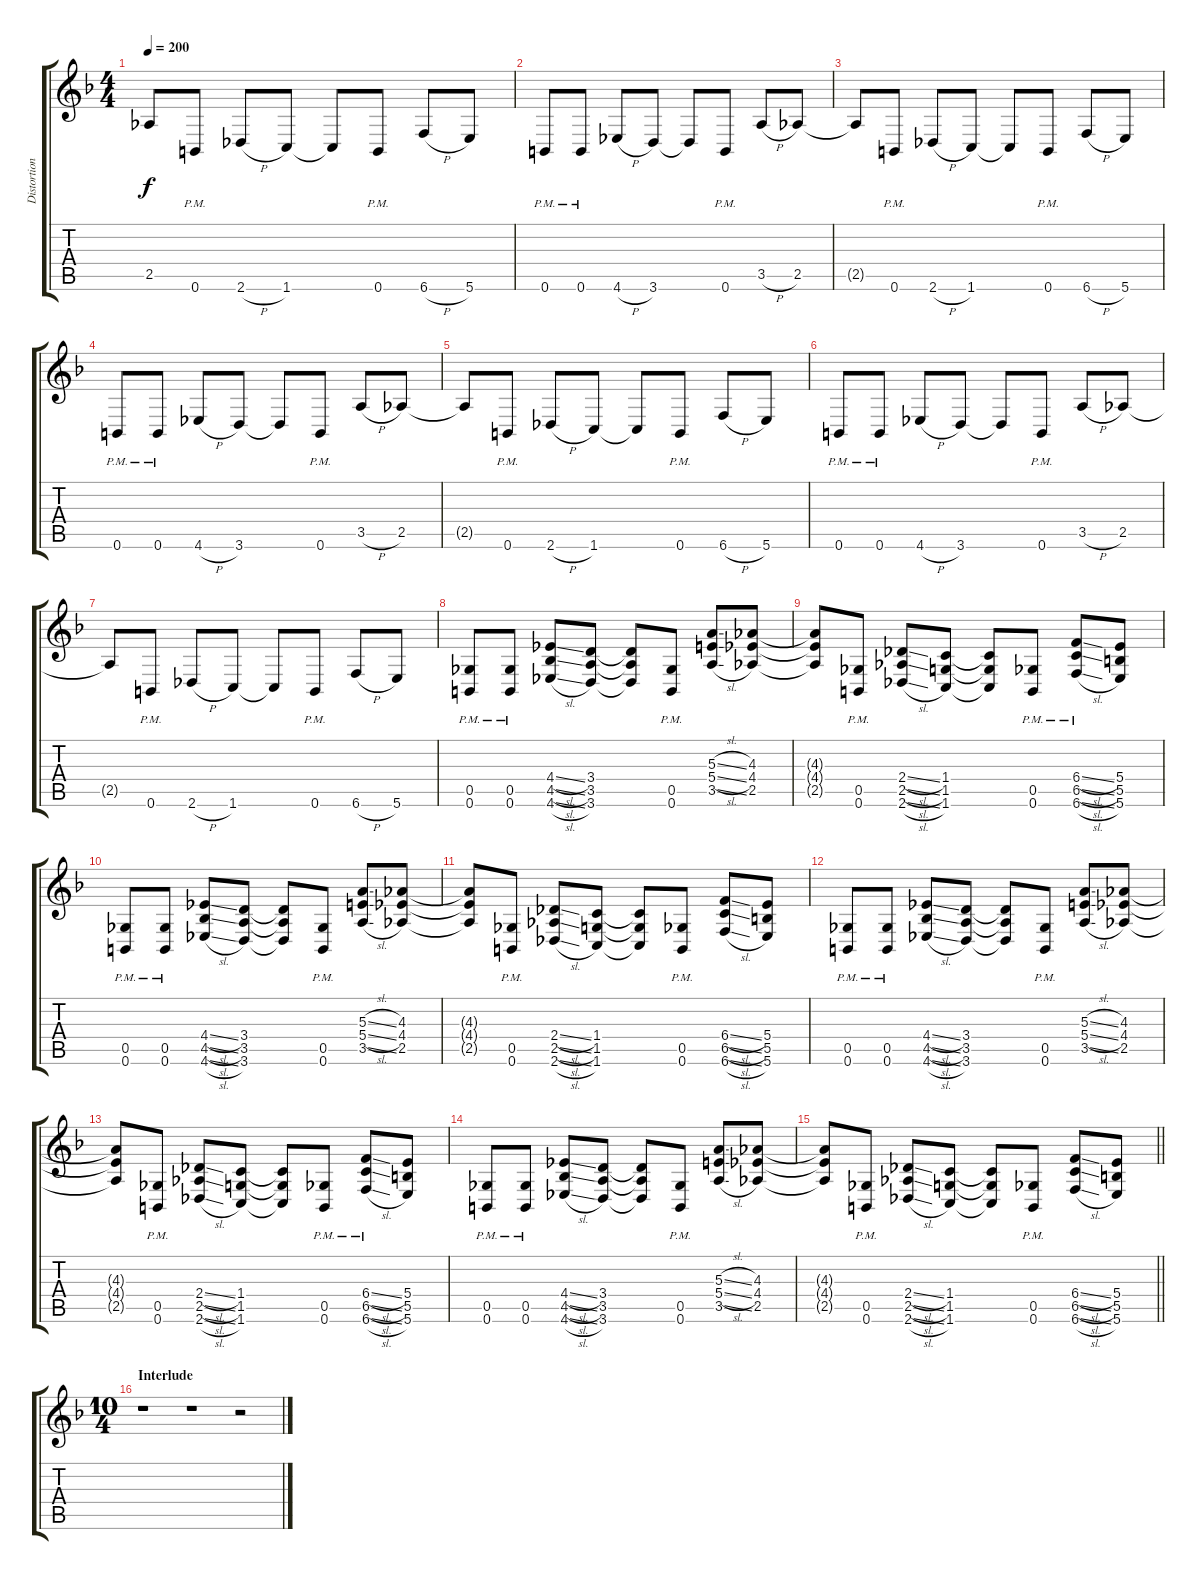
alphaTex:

\track ("Distortion guitar" "Distortion") {instrument distortionguitar}
\staff {score tabs}
\tuning (Db4 Ab3 E3 B2 Gb2 B1) {hide}
\ts (4 4)
\tempo 200
\clef g2
\ks f
2.5{t}.8{dy f} 0.6{pm}.8 2.6{h}.8 1.6.8 1.6{t}.8 0.6{pm}.8 6.6{h}.8 5.6.8 |
0.6{pm}.8 0.6{pm}.8 4.6{h}.8 3.6.8 3.6{t}.8 0.6{pm}.8 3.5{h}.8 2.5.8 |
2.5{t}.8 0.6{pm}.8 2.6{h}.8 1.6.8 1.6{t}.8 0.6{pm}.8 6.6{h}.8 5.6.8 |
0.6{pm}.8 0.6{pm}.8 4.6{h}.8 3.6.8 3.6{t}.8 0.6{pm}.8 3.5{h}.8 2.5.8 |
2.5{t}.8 0.6{pm}.8 2.6{h}.8 1.6.8 1.6{t}.8 0.6{pm}.8 6.6{h}.8 5.6.8 |
0.6{pm}.8 0.6{pm}.8 4.6{h}.8 3.6.8 3.6{t}.8 0.6{pm}.8 3.5{h}.8 2.5.8 |
2.5{t}.8 0.6{pm}.8 2.6{h}.8 1.6.8 1.6{t}.8 0.6{pm}.8 6.6{h}.8 5.6.8 |
(0.5{pm} 0.6{pm}).8 (0.5{pm} 0.6{pm}).8 (4.4{sl} 4.5{sl} 4.6{sl}).8 (3.4 3.5 3.6).8 (3.4{t} 3.5{t} 3.6{t}).8 (0.5{pm} 0.6{pm}).8 (5.3{sl} 5.4{sl} 3.5{sl}).8 (4.3 4.4 2.5).8 |
(4.3{t} 4.4{t} 2.5{t}).8 (0.5{pm} 0.6{pm}).8 (2.4{sl} 2.5{sl} 2.6{sl}).8 (1.4 1.5 1.6).8 (1.4{t} 1.5{t} 1.6{t}).8 (0.5{pm} 0.6{pm}).8 (6.4{sl pm} 6.5{sl pm} 6.6{sl pm}).8 (5.4 5.5 5.6).8 |
(0.5{pm} 0.6{pm}).8 (0.5{pm} 0.6{pm}).8 (4.4{sl} 4.5{sl} 4.6{sl}).8 (3.4 3.5 3.6).8 (3.4{t} 3.5{t} 3.6{t}).8 (0.5{pm} 0.6{pm}).8 (5.3{sl} 5.4{sl} 3.5{sl}).8 (4.3 4.4 2.5).8 |
(4.3{t} 4.4{t} 2.5{t}).8 (0.5{pm} 0.6{pm}).8 (2.4{sl} 2.5{sl} 2.6{sl}).8 (1.4 1.5 1.6).8 (1.4{t} 1.5{t} 1.6{t}).8 (0.5{pm} 0.6{pm}).8 (6.4{sl} 6.5{sl} 6.6{sl}).8 (5.4 5.5 5.6).8 |
(0.5{pm} 0.6{pm}).8 (0.5{pm} 0.6{pm}).8 (4.4{sl} 4.5{sl} 4.6{sl}).8 (3.4 3.5 3.6).8 (3.4{t} 3.5{t} 3.6{t}).8 (0.5{pm} 0.6{pm}).8 (5.3{sl} 5.4{sl} 3.5{sl}).8 (4.3 4.4 2.5).8 |
(4.3{t} 4.4{t} 2.5{t}).8 (0.5{pm} 0.6{pm}).8 (2.4{sl} 2.5{sl} 2.6{sl}).8 (1.4 1.5 1.6).8 (1.4{t} 1.5{t} 1.6{t}).8 (0.5{pm} 0.6{pm}).8 (6.4{sl pm} 6.5{sl pm} 6.6{sl pm}).8 (5.4 5.5 5.6).8 |
(0.5{pm} 0.6{pm}).8 (0.5{pm} 0.6{pm}).8 (4.4{sl} 4.5{sl} 4.6{sl}).8 (3.4 3.5 3.6).8 (3.4{t} 3.5{t} 3.6{t}).8 (0.5{pm} 0.6{pm}).8 (5.3{sl} 5.4{sl} 3.5{sl}).8 (4.3 4.4 2.5).8 |
\barLineRight lightlight
(4.3{t} 4.4{t} 2.5{t}).8 (0.5{pm} 0.6{pm}).8 (2.4{sl} 2.5{sl} 2.6{sl}).8 (1.4 1.5 1.6).8 (1.4{t} 1.5{t} 1.6{t}).8 (0.5{pm} 0.6{pm}).8 (6.4{sl} 6.5{sl} 6.6{sl}).8 (5.4 5.5 5.6).8 |
\ts (10 4)
\section ("" "Interlude")
r.1 r.1 r.2
